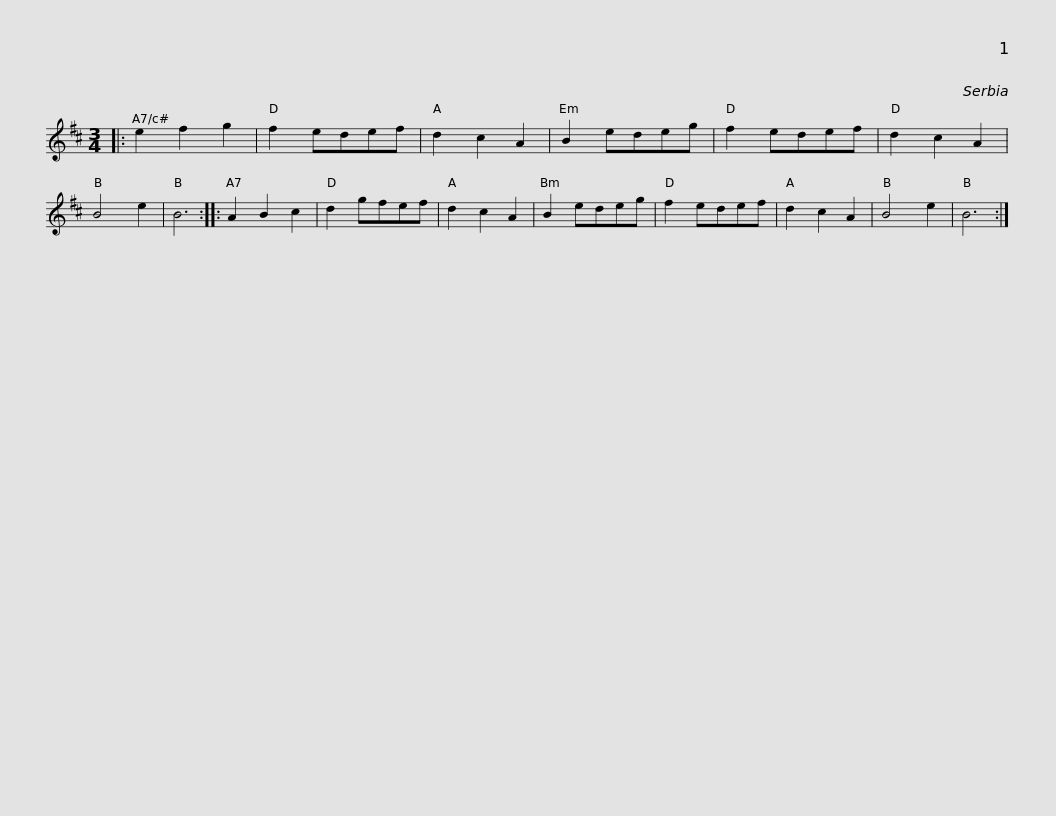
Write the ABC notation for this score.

X:1
L:1/8
M:3/4
I:linebreak $
K:Bmin
V:1 treble
V:1
|: e2 f2 g2 | f2 edef | d2 c2 A2 | B2 edeg | f2 edef | %5
 d2 c2 A2 | B4 e2 | B6 :: A2 B2 c2 | d2 gfef |$ %10
 d2 c2 A2 | B2 edeg | f2 edef | d2 c2 A2 | B4 e2 | %15
 B6 :| %16
